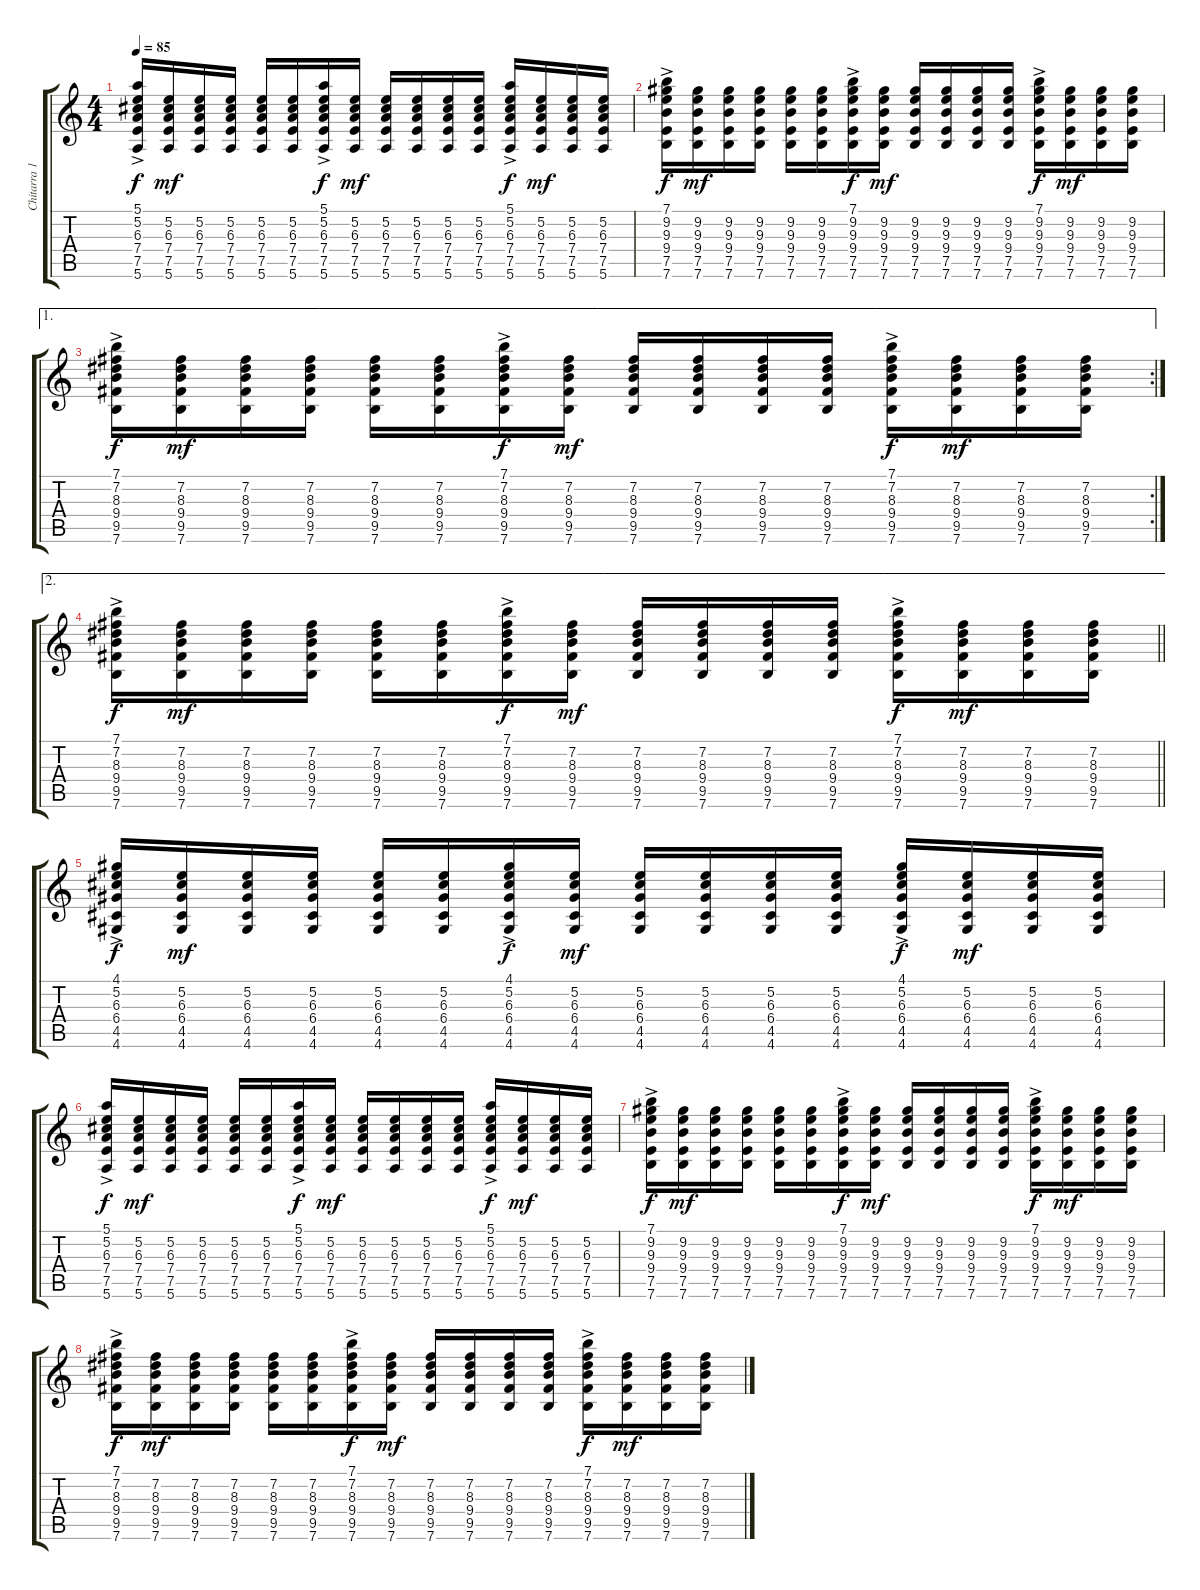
\track ("Chitarra 1" "Chitarra 1") {instrument acousticguitarsteel}
\staff {score tabs}
\tuning (E4 B3 G3 D3 A2 E2) {hide}
\ts (4 4)
\tempo 85
\clef g2
\ks c
(5.1{ac} 5.2{ac} 6.3{ac} 7.4{ac} 7.5{ac} 5.6{ac}).16{dy f} (5.2 6.3 7.4 7.5 5.6).16{dy mf} (5.2 6.3 7.4 7.5 5.6).16 (5.2 6.3 7.4 7.5 5.6).16 (5.2 6.3 7.4 7.5 5.6).16 (5.2 6.3 7.4 7.5 5.6).16 (5.1{ac} 5.2{ac} 6.3{ac} 7.4{ac} 7.5{ac} 5.6{ac}).16{dy f} (5.2 6.3 7.4 7.5 5.6).16{dy mf} (5.2 6.3 7.4 7.5 5.6).16 (5.2 6.3 7.4 7.5 5.6).16 (5.2 6.3 7.4 7.5 5.6).16 (5.2 6.3 7.4 7.5 5.6).16 (5.1{ac} 5.2{ac} 6.3{ac} 7.4{ac} 7.5{ac} 5.6{ac}).16{dy f} (5.2 6.3 7.4 7.5 5.6).16{dy mf} (5.2 6.3 7.4 7.5 5.6).16 (5.2 6.3 7.4 7.5 5.6).16 |
(7.1{ac} 9.2{ac} 9.3{ac} 9.4{ac} 7.5{ac} 7.6{ac}).16{dy f} (9.2 9.3 9.4 7.5 7.6).16{dy mf} (9.2 9.3 9.4 7.5 7.6).16 (9.2 9.3 9.4 7.5 7.6).16 (9.2 9.3 9.4 7.5 7.6).16 (9.2 9.3 9.4 7.5 7.6).16 (7.1{ac} 9.2{ac} 9.3{ac} 9.4{ac} 7.5{ac} 7.6{ac}).16{dy f} (9.2 9.3 9.4 7.5 7.6).16{dy mf} (9.2 9.3 9.4 7.5 7.6).16 (9.2 9.3 9.4 7.5 7.6).16 (9.2 9.3 9.4 7.5 7.6).16 (9.2 9.3 9.4 7.5 7.6).16 (7.1{ac} 9.2{ac} 9.3{ac} 9.4{ac} 7.5{ac} 7.6{ac}).16{dy f} (9.2 9.3 9.4 7.5 7.6).16{dy mf} (9.2 9.3 9.4 7.5 7.6).16 (9.2 9.3 9.4 7.5 7.6).16 |
\ae 1
\rc 2
(7.1{ac} 7.2{ac} 8.3{ac} 9.4{ac} 9.5{ac} 7.6{ac}).16{dy f} (7.2 8.3 9.4 9.5 7.6).16{dy mf} (7.2 8.3 9.4 9.5 7.6).16 (7.2 8.3 9.4 9.5 7.6).16 (7.2 8.3 9.4 9.5 7.6).16 (7.2 8.3 9.4 9.5 7.6).16 (7.1{ac} 7.2{ac} 8.3{ac} 9.4{ac} 9.5{ac} 7.6{ac}).16{dy f} (7.2 8.3 9.4 9.5 7.6).16{dy mf} (7.2 8.3 9.4 9.5 7.6).16 (7.2 8.3 9.4 9.5 7.6).16 (7.2 8.3 9.4 9.5 7.6).16 (7.2 8.3 9.4 9.5 7.6).16 (7.1{ac} 7.2{ac} 8.3{ac} 9.4{ac} 9.5{ac} 7.6{ac}).16{dy f} (7.2 8.3 9.4 9.5 7.6).16{dy mf} (7.2 8.3 9.4 9.5 7.6).16 (7.2 8.3 9.4 9.5 7.6).16 |
\ae 2
\barLineRight lightlight
(7.1{ac} 7.2{ac} 8.3{ac} 9.4{ac} 9.5{ac} 7.6{ac}).16{dy f} (7.2 8.3 9.4 9.5 7.6).16{dy mf} (7.2 8.3 9.4 9.5 7.6).16 (7.2 8.3 9.4 9.5 7.6).16 (7.2 8.3 9.4 9.5 7.6).16 (7.2 8.3 9.4 9.5 7.6).16 (7.1{ac} 7.2{ac} 8.3{ac} 9.4{ac} 9.5{ac} 7.6{ac}).16{dy f} (7.2 8.3 9.4 9.5 7.6).16{dy mf} (7.2 8.3 9.4 9.5 7.6).16 (7.2 8.3 9.4 9.5 7.6).16 (7.2 8.3 9.4 9.5 7.6).16 (7.2 8.3 9.4 9.5 7.6).16 (7.1{ac} 7.2{ac} 8.3{ac} 9.4{ac} 9.5{ac} 7.6{ac}).16{dy f} (7.2 8.3 9.4 9.5 7.6).16{dy mf} (7.2 8.3 9.4 9.5 7.6).16 (7.2 8.3 9.4 9.5 7.6).16 |
(4.1{ac} 5.2{ac} 6.3{ac} 6.4{ac} 4.5{ac} 4.6{ac}).16{dy f} (5.2 6.3 6.4 4.5 4.6).16{dy mf} (5.2 6.3 6.4 4.5 4.6).16 (5.2 6.3 6.4 4.5 4.6).16 (5.2 6.3 6.4 4.5 4.6).16 (5.2 6.3 6.4 4.5 4.6).16 (4.1{ac} 5.2{ac} 6.3{ac} 6.4{ac} 4.5{ac} 4.6{ac}).16{dy f} (5.2 6.3 6.4 4.5 4.6).16{dy mf} (5.2 6.3 6.4 4.5 4.6).16 (5.2 6.3 6.4 4.5 4.6).16 (5.2 6.3 6.4 4.5 4.6).16 (5.2 6.3 6.4 4.5 4.6).16 (4.1{ac} 5.2{ac} 6.3{ac} 6.4{ac} 4.5{ac} 4.6{ac}).16{dy f} (5.2 6.3 6.4 4.5 4.6).16{dy mf} (5.2 6.3 6.4 4.5 4.6).16 (5.2 6.3 6.4 4.5 4.6).16 |
(5.1{ac} 5.2{ac} 6.3{ac} 7.4{ac} 7.5{ac} 5.6{ac}).16{dy f} (5.2 6.3 7.4 7.5 5.6).16{dy mf} (5.2 6.3 7.4 7.5 5.6).16 (5.2 6.3 7.4 7.5 5.6).16 (5.2 6.3 7.4 7.5 5.6).16 (5.2 6.3 7.4 7.5 5.6).16 (5.1{ac} 5.2{ac} 6.3{ac} 7.4{ac} 7.5{ac} 5.6{ac}).16{dy f} (5.2 6.3 7.4 7.5 5.6).16{dy mf} (5.2 6.3 7.4 7.5 5.6).16 (5.2 6.3 7.4 7.5 5.6).16 (5.2 6.3 7.4 7.5 5.6).16 (5.2 6.3 7.4 7.5 5.6).16 (5.1{ac} 5.2{ac} 6.3{ac} 7.4{ac} 7.5{ac} 5.6{ac}).16{dy f} (5.2 6.3 7.4 7.5 5.6).16{dy mf} (5.2 6.3 7.4 7.5 5.6).16 (5.2 6.3 7.4 7.5 5.6).16 |
(7.1{ac} 9.2{ac} 9.3{ac} 9.4{ac} 7.5{ac} 7.6{ac}).16{dy f} (9.2 9.3 9.4 7.5 7.6).16{dy mf} (9.2 9.3 9.4 7.5 7.6).16 (9.2 9.3 9.4 7.5 7.6).16 (9.2 9.3 9.4 7.5 7.6).16 (9.2 9.3 9.4 7.5 7.6).16 (7.1{ac} 9.2{ac} 9.3{ac} 9.4{ac} 7.5{ac} 7.6{ac}).16{dy f} (9.2 9.3 9.4 7.5 7.6).16{dy mf} (9.2 9.3 9.4 7.5 7.6).16 (9.2 9.3 9.4 7.5 7.6).16 (9.2 9.3 9.4 7.5 7.6).16 (9.2 9.3 9.4 7.5 7.6).16 (7.1{ac} 9.2{ac} 9.3{ac} 9.4{ac} 7.5{ac} 7.6{ac}).16{dy f} (9.2 9.3 9.4 7.5 7.6).16{dy mf} (9.2 9.3 9.4 7.5 7.6).16 (9.2 9.3 9.4 7.5 7.6).16 |
(7.1{ac} 7.2{ac} 8.3{ac} 9.4{ac} 9.5{ac} 7.6{ac}).16{dy f} (7.2 8.3 9.4 9.5 7.6).16{dy mf} (7.2 8.3 9.4 9.5 7.6).16 (7.2 8.3 9.4 9.5 7.6).16 (7.2 8.3 9.4 9.5 7.6).16 (7.2 8.3 9.4 9.5 7.6).16 (7.1{ac} 7.2{ac} 8.3{ac} 9.4{ac} 9.5{ac} 7.6{ac}).16{dy f} (7.2 8.3 9.4 9.5 7.6).16{dy mf} (7.2 8.3 9.4 9.5 7.6).16 (7.2 8.3 9.4 9.5 7.6).16 (7.2 8.3 9.4 9.5 7.6).16 (7.2 8.3 9.4 9.5 7.6).16 (7.1{ac} 7.2{ac} 8.3{ac} 9.4{ac} 9.5{ac} 7.6{ac}).16{dy f} (7.2 8.3 9.4 9.5 7.6).16{dy mf} (7.2 8.3 9.4 9.5 7.6).16 (7.2 8.3 9.4 9.5 7.6).16
